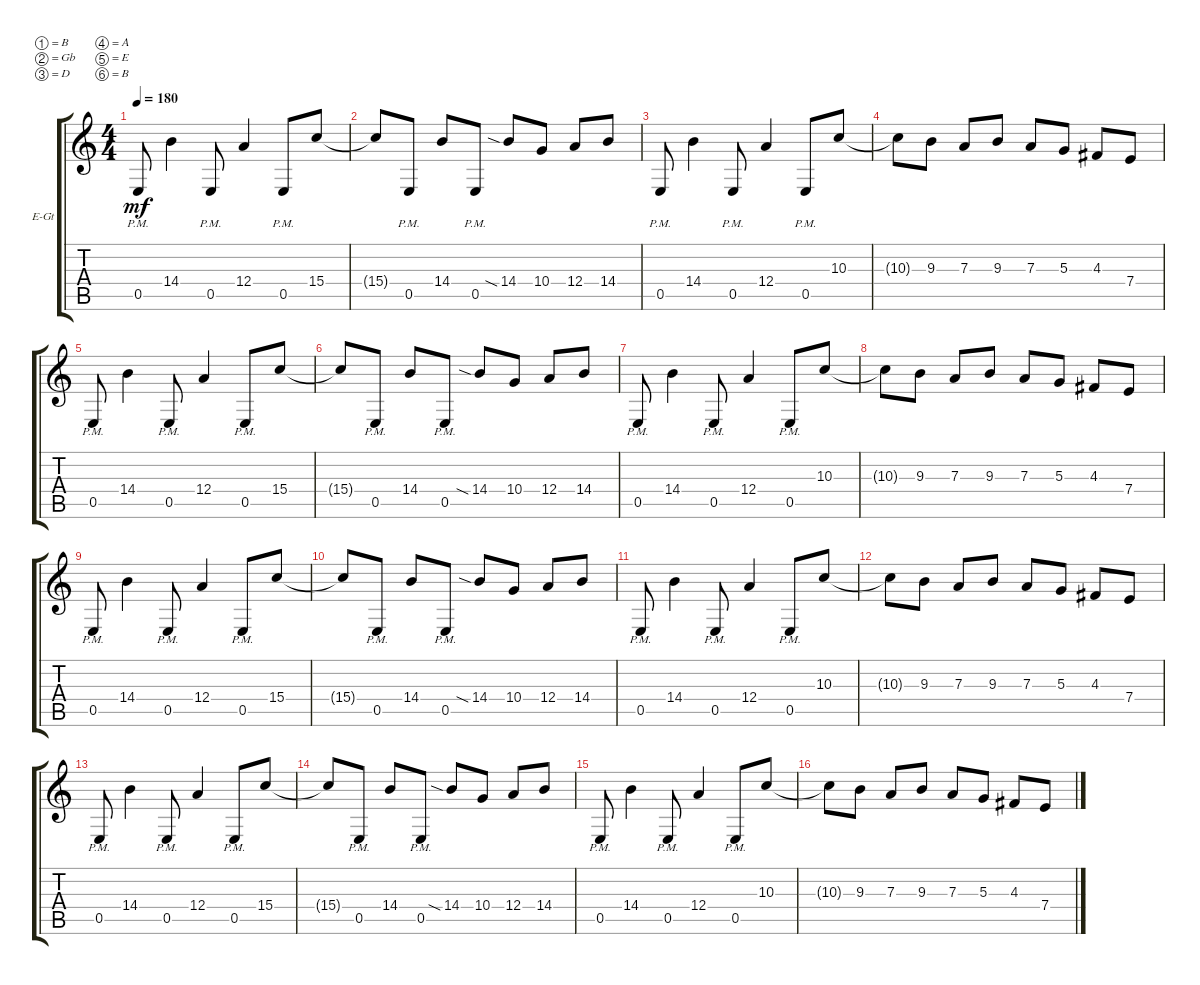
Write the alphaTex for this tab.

\bracketExtendMode groupsimilarinstruments
\firstSystemTrackNameOrientation horizontal
\otherSystemsTrackNameOrientation horizontal
\track ("Electric Guitar 2" "E-Gt") {instrument distortionguitar}
\staff {score tabs}
\tuning (B3 Gb3 D3 A2 E2 B1)
\ts (4 4)
\tempo 180
\clef g2
\ks c
0.5{pm}.8{dy mf} 14.4.4 0.5{pm}.8 12.4.4 0.5{pm}.8 15.4.8 |
15.4{t}.8 0.5{pm}.8 14.4.8 0.5{pm}.8 14.4{sia}.8 10.4.8 12.4.8 14.4.8 |
0.5{pm}.8 14.4.4 0.5{pm}.8 12.4.4 0.5{pm}.8 10.3.8 |
10.3{t}.8 9.3.8 7.3.8 9.3.8 7.3.8 5.3.8 4.3.8 7.4.8 |
0.5{pm}.8 14.4.4 0.5{pm}.8 12.4.4 0.5{pm}.8 15.4.8 |
15.4{t}.8 0.5{pm}.8 14.4.8 0.5{pm}.8 14.4{sia}.8 10.4.8 12.4.8 14.4.8 |
0.5{pm}.8 14.4.4 0.5{pm}.8 12.4.4 0.5{pm}.8 10.3.8 |
10.3{t}.8 9.3.8 7.3.8 9.3.8 7.3.8 5.3.8 4.3.8 7.4.8 |
0.5{pm}.8 14.4.4 0.5{pm}.8 12.4.4 0.5{pm}.8 15.4.8 |
15.4{t}.8 0.5{pm}.8 14.4.8 0.5{pm}.8 14.4{sia}.8 10.4.8 12.4.8 14.4.8 |
0.5{pm}.8 14.4.4 0.5{pm}.8 12.4.4 0.5{pm}.8 10.3.8 |
10.3{t}.8 9.3.8 7.3.8 9.3.8 7.3.8 5.3.8 4.3.8 7.4.8 |
0.5{pm}.8 14.4.4 0.5{pm}.8 12.4.4 0.5{pm}.8 15.4.8 |
15.4{t}.8 0.5{pm}.8 14.4.8 0.5{pm}.8 14.4{sia}.8 10.4.8 12.4.8 14.4.8 |
0.5{pm}.8 14.4.4 0.5{pm}.8 12.4.4 0.5{pm}.8 10.3.8 |
10.3{t}.8 9.3.8 7.3.8 9.3.8 7.3.8 5.3.8 4.3.8 7.4.8
